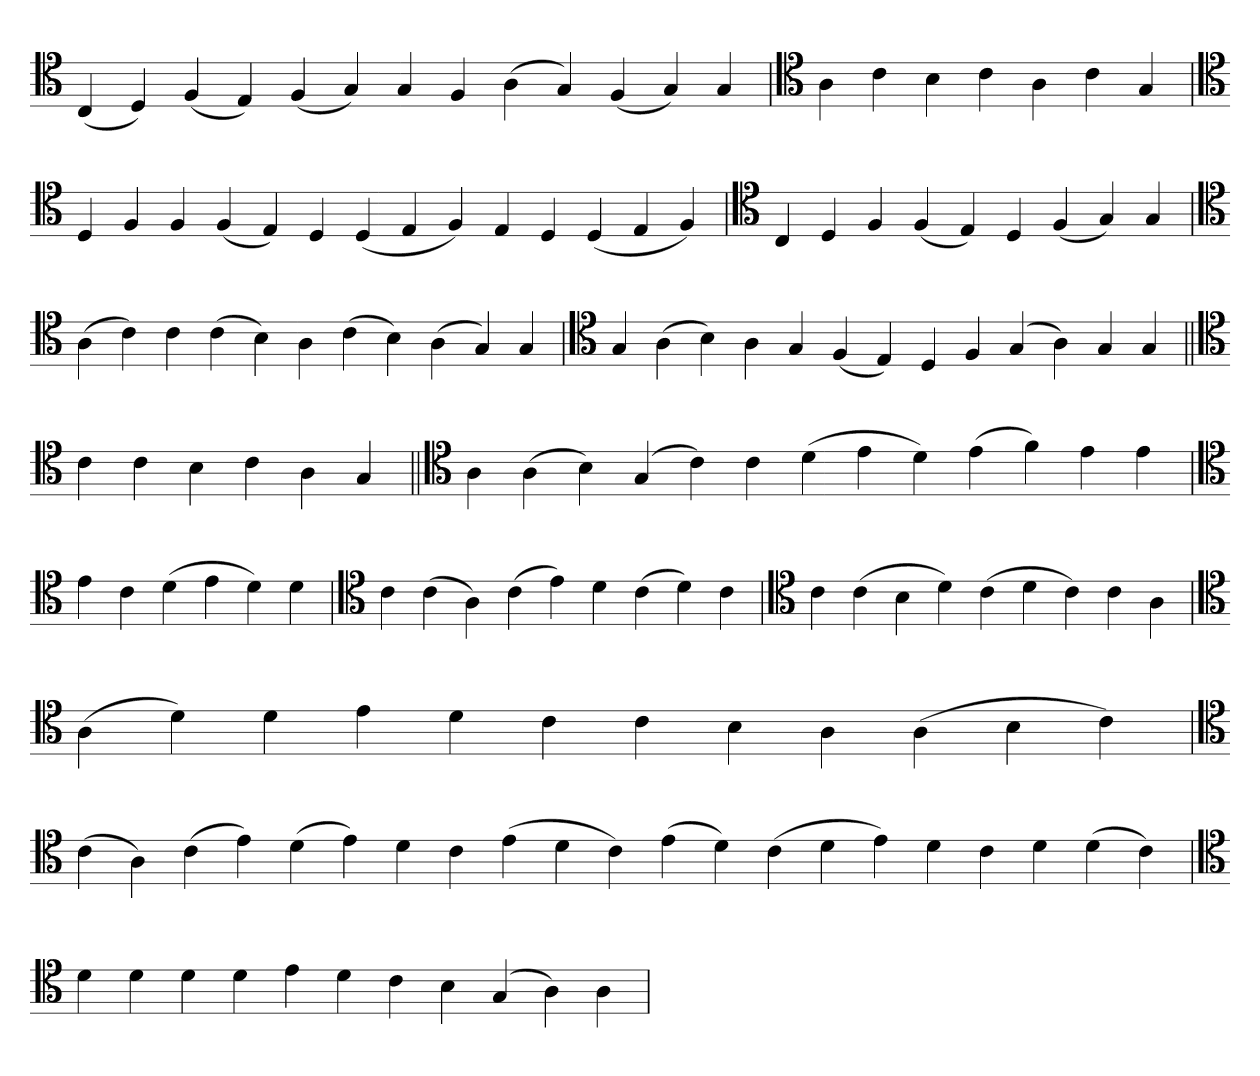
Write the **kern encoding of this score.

**kern
*part1
*staff1
*clefC4
=
(4C
4D)
(4F
4E)
(4F
4G)
4G
4F
(4A
4G)
(4F
4G)
4G
=`
*clefC4
4A
4c
4B
4c
4A
4c
4G
='
*clefC4
4D
4F
4F
(4F
4E)
4D
(4D
4E
4F)
4E
4D
(4D
4E
4F)
=`
*clefC4
4C
4D
4F
(4F
4E)
4D
(4F
4G)
4G
='
*clefC4
(4A
4c)
4c
(4c
4B)
4A
(4c
4B)
(4A
4G)
4G
=`
*clefC4
4G
(4A
4B)
4A
4G
(4F
4E)
4D
4F
(4G
4A)
4G
4G
=||
*clefC4
4c
4c
4B
4c
4A
4G
=||
*clefC4
4A
(4A
4B)
(4G
4c)
4c
(4d
4e
4d)
(4e
4f)
4e
4e
=`
*clefC4
4e
4c
(4d
4e
4d)
4d
=`
*clefC4
4c
(4c
4A)
(4c
4e)
4d
(4c
4d)
4c
=`
*clefC4
4c
(4c
4B
4d)
(4c
4d
4c)
4c
4A
=
*clefC4
(4A
4d)
4d
4e
4d
4c
4c
4B
4A
(4A
4B
4c)
='
*clefC4
(4c
4A)
(4c
4e)
(4d
4e)
4d
4c
(4e
4d
4c)
(4e
4d)
(4c
4d
4e)
4d
4c
4d
(4d
4c)
='
*clefC4
4d
4d
4d
4d
4e
4d
4c
4B
(4G
4A)
4A
=
*-
